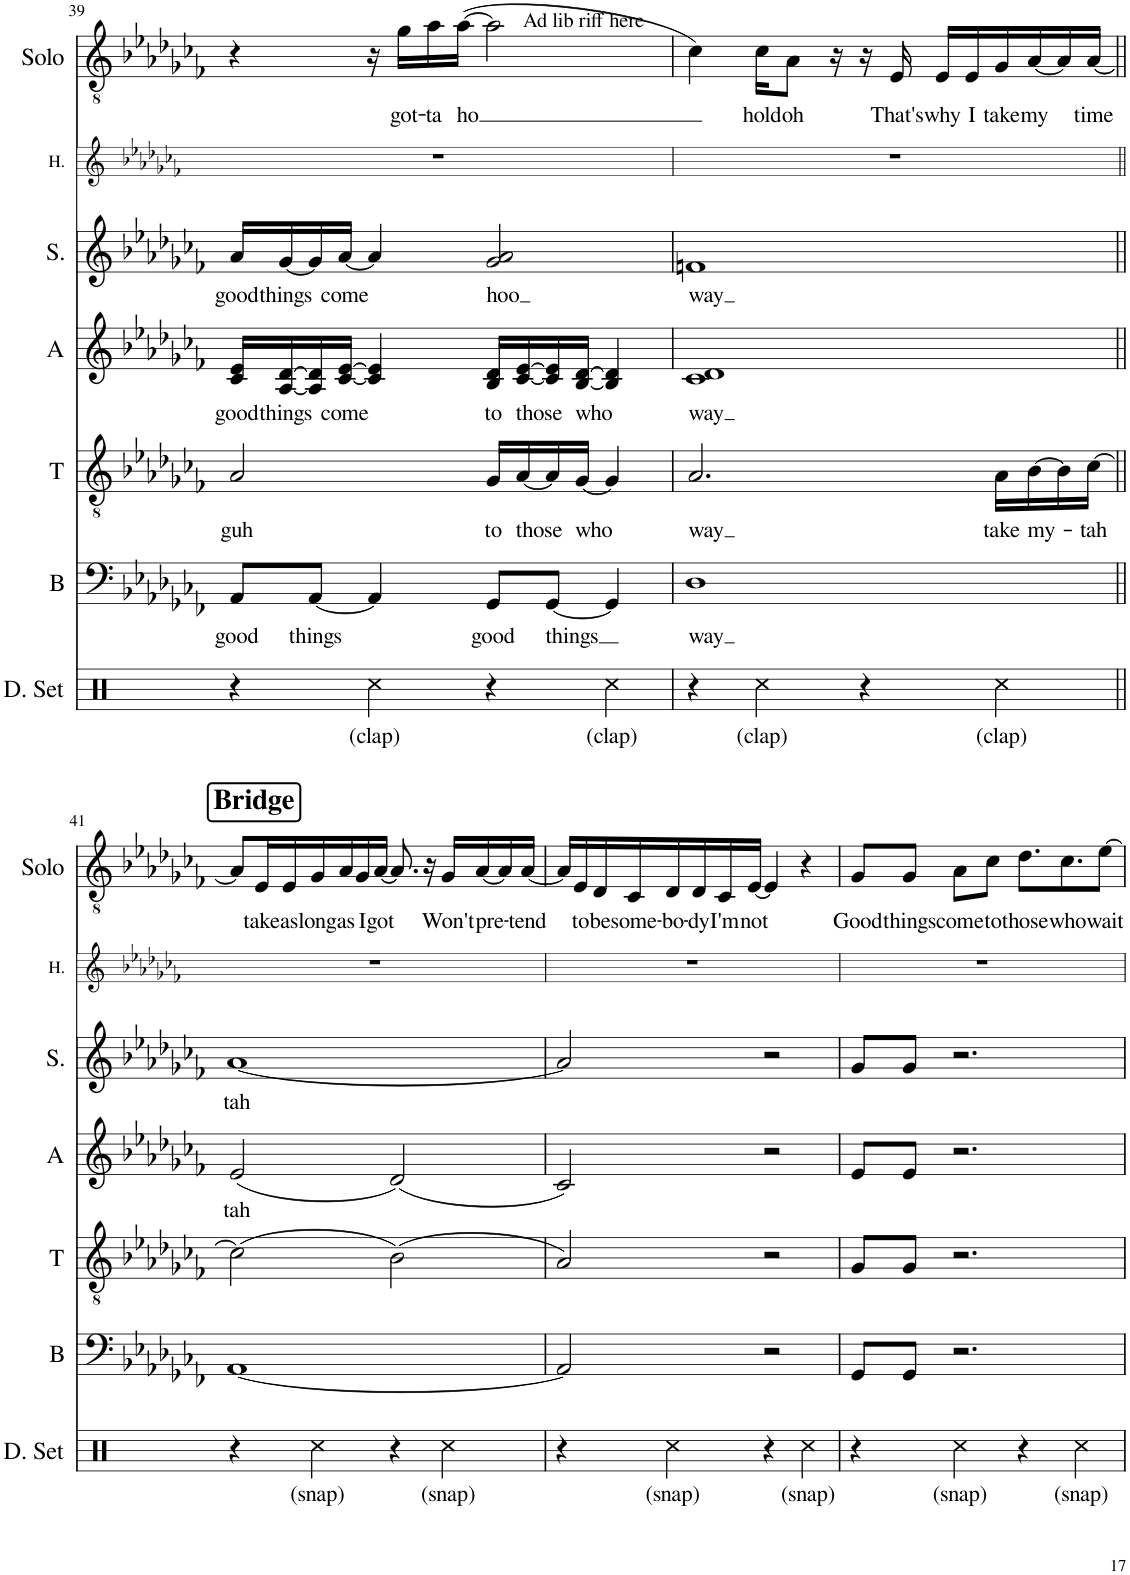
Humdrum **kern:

**kern	**text	**kern	**text	**kern	**text	**kern	**text	**kern	**text	**kern	**kern	**text
*part7	*part7	*part6	*part6	*part5	*part5	*part4	*part4	*part3	*part3	*part2	*part1	*part1
*staff7	*staff7	*staff6	*staff6	*staff5	*staff5	*staff4	*staff4	*staff3	*staff3	*staff2	*staff1	*staff1
*I"Drumset	*	*I"Bass	*	*I"Tenor	*	*I"Alto	*	*I"Soprano	*	*I"Harmony	*I"Solo	*
*I'D. Set	*	*I'B	*	*I'T	*	*I'A	*	*I'S.	*	*I'H.	*I'Solo	*
!!LO:PB:g=z
*clefX	*	*clefF4	*	*clefGv2	*	*clefG2	*	*clefG2	*	*clefG2	*clefGv2	*
*k[]	*	*k[b-e-a-d-g-c-f-]	*	*k[b-e-a-d-g-c-f-]	*	*k[b-e-a-d-g-c-f-]	*	*k[b-e-a-d-g-c-f-]	*	*k[b-e-a-d-g-c-f-]	*k[b-e-a-d-g-c-f-]	*
*M4/4	*	*M4/4	*	*M4/4	*	*M4/4	*	*M4/4	*	*M4/4	*M4/4	*
=39	=39	=39	=39	=39	=39	=39	=39	=39	=39	=39	=39	=39
!	!	!	!LO:LY:b	!	!LO:LY:b	!	!LO:LY:b	!	!LO:LY:b	!	!	!
4r	.	8AA-/L	good	2A-/	guh	16c-/ 16e-/LL	good	16a-/LL	good	1r	4r	.
!	!	!	!	!	!	!	!LO:LY:b	!	!LO:LY:b	!	!	!
.	.	.	.	.	.	[16A-/ [16d-/	things	[16g-/	things	.	.	.
!	!	!	!LO:LY:b	!	!	!	!	!	!	!	!	!
.	.	[8AA-/J	things	.	.	16A-/] 16d-/]	.	16g-/]	.	.	.	.
!	!	!	!	!	!	!	!LO:LY:b	!	!LO:LY:b	!	!	!
.	.	.	.	.	.	[16c-/ [16e-/JJ	come	[16a-/JJ	come	.	.	.
!	!LO:LY:b	!	!	!	!	!	!	!	!	!	!	!
4Rcc\	(clap)	4AA-/]	.	.	.	4c-/] 4e-/]	.	4a-/]	.	.	16r	.
!	!	!	!	!	!	!	!	!	!	!	!	!LO:LY:b
.	.	.	.	.	.	.	.	.	.	.	16g-\LL	got-
!	!	!	!	!	!	!	!	!	!	!	!	!LO:LY:b
.	.	.	.	.	.	.	.	.	.	.	16a-\	-ta
!	!	!	!	!	!	!	!	!	!	!	!	!LO:LY:b
.	.	.	.	.	.	.	.	.	.	.	([16a-\JJ	-ho
!	!	!	!	!	!	!	!	!	!	!	!LO:TX:a:t=Ad lib riff here	!
!	!	!	!LO:LY:b	!	!LO:LY:b	!	!LO:LY:b	!	!LO:LY:b	!	!	!
4r	.	8GG-/L	good	16G-/LL	to	16B-/ 16d-/LL	to	2g-/ 2a-/	hoo	.	2a-\]	.
!	!	!	!	!	!LO:LY:b	!	!LO:LY:b	!	!	!	!	!
.	.	.	.	[16A-/	those	[16c-/ [16e-/	those	.	.	.	.	.
!	!	!	!LO:LY:b	!	!	!	!	!	!	!	!	!
.	.	[8GG-/J	things	16A-/]	.	16c-/] 16e-/]	.	.	.	.	.	.
!	!	!	!	!	!LO:LY:b	!	!LO:LY:b	!	!	!	!	!
.	.	.	.	[16G-/JJ	who	[16B-/ [16d-/JJ	who	.	.	.	.	.
!	!LO:LY:b	!	!	!	!	!	!	!	!	!	!	!
4Rcc\	(clap)	4GG-/]	.	4G-/]	.	4B-/] 4d-/]	.	.	.	.	.	.
=40	=40	=40	=40	=40	=40	=40	=40	=40	=40	=40	=40	=40
!	!	!	!LO:LY:b	!	!LO:LY:b	!	!LO:LY:b	!	!LO:LY:b	!	!	!
4r	.	1D-	way	2.A-/	way	1c- 1d-	way	1fn	way	1r	4c-\)	.
!	!LO:LY:b	!	!	!	!	!	!	!	!	!	!	!LO:LY:b
4Rcc\	(clap)	.	.	.	.	.	.	.	.	.	16c-\KL	hold
!	!	!	!	!	!	!	!	!	!	!	!	!LO:LY:b
.	.	.	.	.	.	.	.	.	.	.	8A-\J	oh
.	.	.	.	.	.	.	.	.	.	.	16r	.
4r	.	.	.	.	.	.	.	.	.	.	16r	.
!	!	!	!	!	!	!	!	!	!	!	!	!LO:LY:b
.	.	.	.	.	.	.	.	.	.	.	16E-/	That's
!	!	!	!	!	!	!	!	!	!	!	!	!LO:LY:b
.	.	.	.	.	.	.	.	.	.	.	16E-/LL	why
!	!	!	!	!	!	!	!	!	!	!	!	!LO:LY:b
.	.	.	.	.	.	.	.	.	.	.	16E-/	I
!	!LO:LY:b	!	!	!	!LO:LY:b	!	!	!	!	!	!	!LO:LY:b
4Rcc\	(clap)	.	.	16A-\LL	take	.	.	.	.	.	16G-/	take
!	!	!	!	!	!LO:LY:b	!	!	!	!	!	!	!LO:LY:b
.	.	.	.	[16B-\	my-	.	.	.	.	.	[16A-/	my
.	.	.	.	16B-\]	.	.	.	.	.	.	16A-/]	.
!	!	!	!	!	!LO:LY:b	!	!	!	!	!	!	!LO:LY:b
.	.	.	.	[16c-\JJ	-tah	.	.	.	.	.	[16A-/JJ	time
!!LO:LB:g=z
!!LO:REH:place=s1:a:B:cj:fs=14:t=Bridge
=41||	=41||	=41||	=41||	=41||	=41||	=41||	=41||	=41||	=41||	=41||	=41||	=41||
!	!	!	!	!	!	!	!LO:LY:b	!	!LO:LY:b	!	!	!
4r	.	[1AA-	.	(>2c-\]	.	(<2e-/	tah	[1a-	tah	1r	8A-/L]	.
!	!	!	!	!	!	!	!	!	!	!	!	!LO:LY:b
.	.	.	.	.	.	.	.	.	.	.	16E-/L	take
!	!	!	!	!	!	!	!	!	!	!	!	!LO:LY:b
.	.	.	.	.	.	.	.	.	.	.	16E-/	as
!	!LO:LY:b	!	!	!	!	!	!	!	!	!	!	!LO:LY:b
4Rcc\	(snap)	.	.	.	.	.	.	.	.	.	16G-/	long
!	!	!	!	!	!	!	!	!	!	!	!	!LO:LY:b
.	.	.	.	.	.	.	.	.	.	.	16A-/	as
!	!	!	!	!	!	!	!	!	!	!	!	!LO:LY:b
.	.	.	.	.	.	.	.	.	.	.	16G-/	I
!	!	!	!	!	!	!	!	!	!	!	!	!LO:LY:b
.	.	.	.	.	.	.	.	.	.	.	[16A-/JJ	got
4r	.	.	.	(>2B-\)	.	(<2d-/)	.	.	.	.	8.A-/]	.
.	.	.	.	.	.	.	.	.	.	.	16r	.
!	!LO:LY:b	!	!	!	!	!	!	!	!	!	!	!LO:LY:b
4Rcc\	(snap)	.	.	.	.	.	.	.	.	.	16G-/LL	Won't
!	!	!	!	!	!	!	!	!	!	!	!	!LO:LY:b
.	.	.	.	.	.	.	.	.	.	.	[16A-/	pre-
.	.	.	.	.	.	.	.	.	.	.	16A-/]	.
!	!	!	!	!	!	!	!	!	!	!	!	!LO:LY:b
.	.	.	.	.	.	.	.	.	.	.	[16A-/JJ	-tend
=42	=42	=42	=42	=42	=42	=42	=42	=42	=42	=42	=42	=42
4r	.	2AA-/]	.	2A-/)	.	2c-/)	.	2a-/]	.	1r	16A-/LL]	.
!	!	!	!	!	!	!	!	!	!	!	!	!LO:LY:b
.	.	.	.	.	.	.	.	.	.	.	16E-/	to
!	!	!	!	!	!	!	!	!	!	!	!	!LO:LY:b
.	.	.	.	.	.	.	.	.	.	.	16D-/	be
!	!	!	!	!	!	!	!	!	!	!	!	!LO:LY:b
.	.	.	.	.	.	.	.	.	.	.	16C-/	some-
!	!LO:LY:b	!	!	!	!	!	!	!	!	!	!	!LO:LY:b
4Rcc\	(snap)	.	.	.	.	.	.	.	.	.	16D-/	-bo-
!	!	!	!	!	!	!	!	!	!	!	!	!LO:LY:b
.	.	.	.	.	.	.	.	.	.	.	16D-/	-dy
!	!	!	!	!	!	!	!	!	!	!	!	!LO:LY:b
.	.	.	.	.	.	.	.	.	.	.	16C-/	I'm
!	!	!	!	!	!	!	!	!	!	!	!	!LO:LY:b
.	.	.	.	.	.	.	.	.	.	.	[16E-/JJ	not
4r	.	2r	.	2r	.	2r	.	2r	.	.	4E-/]	.
!	!LO:LY:b	!	!	!	!	!	!	!	!	!	!	!
4Rcc\	(snap)	.	.	.	.	.	.	.	.	.	4r	.
=43	=43	=43	=43	=43	=43	=43	=43	=43	=43	=43	=43	=43
!	!	!	!	!	!	!	!	!	!	!	!	!LO:LY:b
4r	.	8GG-/L	.	8G-/L	.	8e-/L	.	8g-/L	.	1r	8G-/L	Good
!	!	!	!	!	!	!	!	!	!	!	!	!LO:LY:b
.	.	8GG-/J	.	8G-/J	.	8e-/J	.	8g-/J	.	.	8G-/J	things
!	!LO:LY:b	!	!	!	!	!	!	!	!	!	!	!LO:LY:b
4Rcc\	(snap)	2.r	.	2.r	.	2.r	.	2.r	.	.	8A-\L	come
!	!	!	!	!	!	!	!	!	!	!	!	!LO:LY:b
.	.	.	.	.	.	.	.	.	.	.	8c-\J	to
!	!	!	!	!	!	!	!	!	!	!	!	!LO:LY:b
4r	.	.	.	.	.	.	.	.	.	.	8.d-\L	those
!	!	!	!	!	!	!	!	!	!	!	!	!LO:LY:b
.	.	.	.	.	.	.	.	.	.	.	8.c-\	who
!	!LO:LY:b	!	!	!	!	!	!	!	!	!	!	!
4Rcc\	(snap)	.	.	.	.	.	.	.	.	.	.	.
!	!	!	!	!	!	!	!	!	!	!	!	!LO:LY:b
.	.	.	.	.	.	.	.	.	.	.	[8e-\J	wait
=	=	=	=	=	=	=	=	=	=	=	=	=
*-	*-	*-	*-	*-	*-	*-	*-	*-	*-	*-	*-	*-
